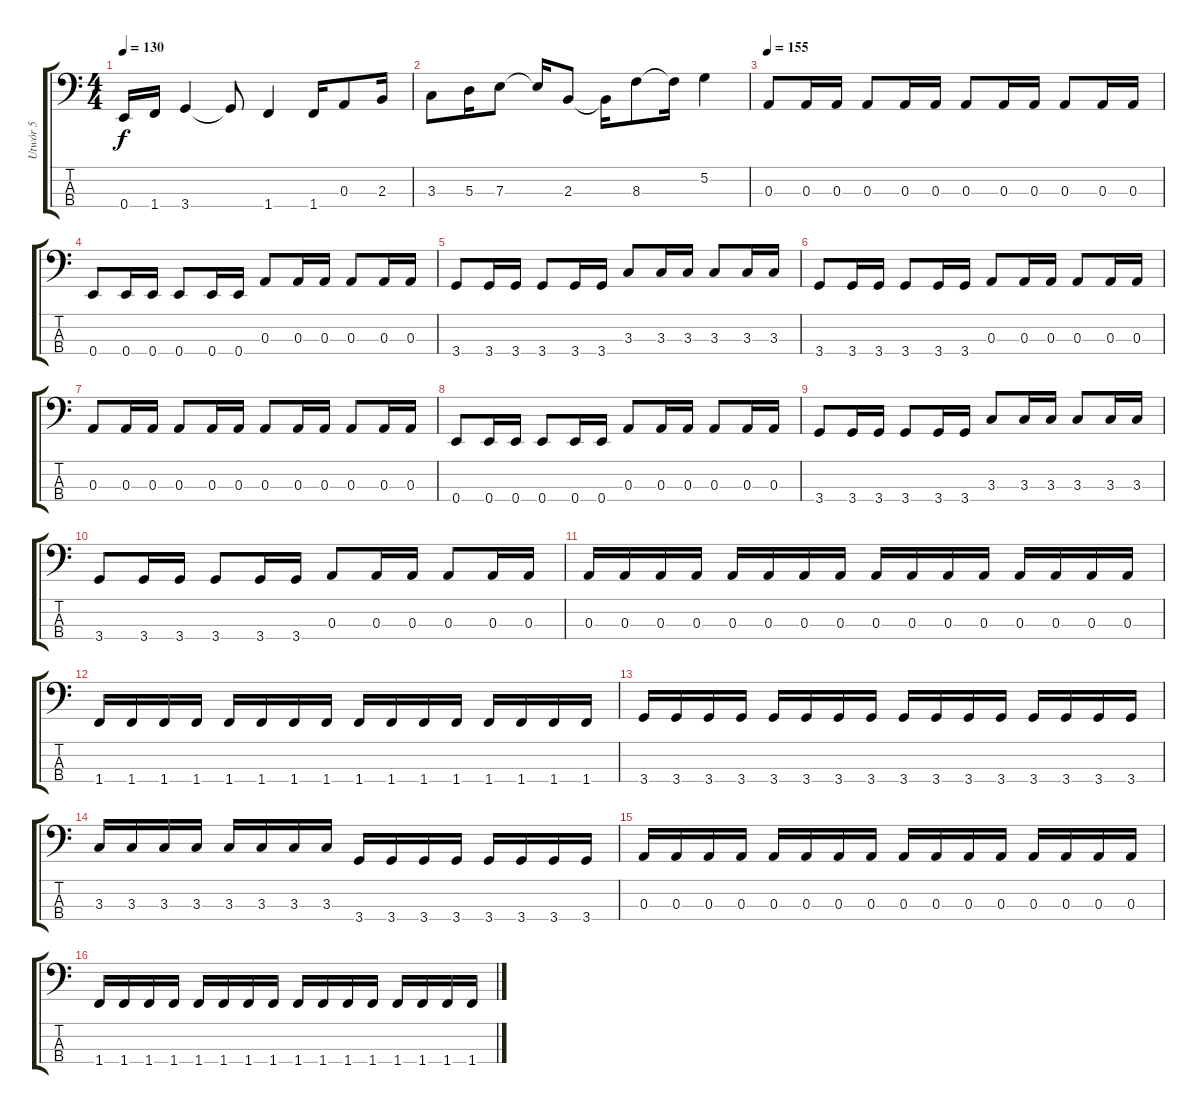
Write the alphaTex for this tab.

\track ("Utwór 5" "Utwór 5") {instrument electricbasspick}
\staff {score tabs}
\tuning (G2 D2 A1 E1) {hide}
\ts (4 4)
\tempo 130
\clef f4
\ks c
0.4.16{dy f} 1.4.16 3.4.4 3.4{t}.8 1.4.4 1.4.16 0.3.8 2.3.16 |
3.3.8 5.3.16 7.3.8 7.3{t}.16 2.3.8 2.3{t}.16 8.3.8 8.3{t}.16 5.2.4 |
\tempo 155
0.3.8 0.3.16 0.3.16 0.3.8 0.3.16 0.3.16 0.3.8 0.3.16 0.3.16 0.3.8 0.3.16 0.3.16 |
0.4.8 0.4.16 0.4.16 0.4.8 0.4.16 0.4.16 0.3.8 0.3.16 0.3.16 0.3.8 0.3.16 0.3.16 |
3.4.8 3.4.16 3.4.16 3.4.8 3.4.16 3.4.16 3.3.8 3.3.16 3.3.16 3.3.8 3.3.16 3.3.16 |
3.4.8 3.4.16 3.4.16 3.4.8 3.4.16 3.4.16 0.3.8 0.3.16 0.3.16 0.3.8 0.3.16 0.3.16 |
0.3.8 0.3.16 0.3.16 0.3.8 0.3.16 0.3.16 0.3.8 0.3.16 0.3.16 0.3.8 0.3.16 0.3.16 |
0.4.8 0.4.16 0.4.16 0.4.8 0.4.16 0.4.16 0.3.8 0.3.16 0.3.16 0.3.8 0.3.16 0.3.16 |
3.4.8 3.4.16 3.4.16 3.4.8 3.4.16 3.4.16 3.3.8 3.3.16 3.3.16 3.3.8 3.3.16 3.3.16 |
3.4.8 3.4.16 3.4.16 3.4.8 3.4.16 3.4.16 0.3.8 0.3.16 0.3.16 0.3.8 0.3.16 0.3.16 |
0.3.16 0.3.16 0.3.16 0.3.16 0.3.16 0.3.16 0.3.16 0.3.16 0.3.16 0.3.16 0.3.16 0.3.16 0.3.16 0.3.16 0.3.16 0.3.16 |
1.4.16 1.4.16 1.4.16 1.4.16 1.4.16 1.4.16 1.4.16 1.4.16 1.4.16 1.4.16 1.4.16 1.4.16 1.4.16 1.4.16 1.4.16 1.4.16 |
3.4.16 3.4.16 3.4.16 3.4.16 3.4.16 3.4.16 3.4.16 3.4.16 3.4.16 3.4.16 3.4.16 3.4.16 3.4.16 3.4.16 3.4.16 3.4.16 |
3.3.16 3.3.16 3.3.16 3.3.16 3.3.16 3.3.16 3.3.16 3.3.16 3.4.16 3.4.16 3.4.16 3.4.16 3.4.16 3.4.16 3.4.16 3.4.16 |
0.3.16 0.3.16 0.3.16 0.3.16 0.3.16 0.3.16 0.3.16 0.3.16 0.3.16 0.3.16 0.3.16 0.3.16 0.3.16 0.3.16 0.3.16 0.3.16 |
1.4.16 1.4.16 1.4.16 1.4.16 1.4.16 1.4.16 1.4.16 1.4.16 1.4.16 1.4.16 1.4.16 1.4.16 1.4.16 1.4.16 1.4.16 1.4.16
